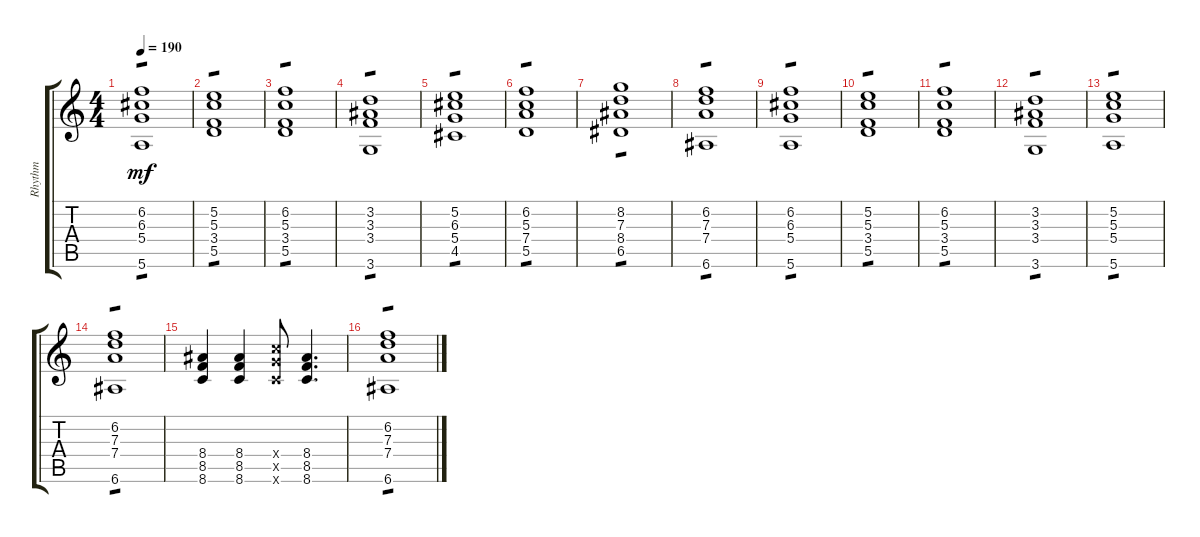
\track ("Rhythm" "Rhythm") {instrument distortionguitar}
\staff {score tabs}
\tuning (E4 B3 G3 D3 A2 E2) {hide}
\ts (4 4)
\tempo 190
\clef g2
\ks c
(6.2 6.3 5.4 5.6).1{tp 1 dy mf} |
(5.2 5.3 3.4 5.5).1{tp 1} |
(6.2 5.3 3.4 5.5).1{tp 1} |
(3.2 3.3 3.4 3.6).1{tp 1} |
(5.2 6.3 5.4 4.5).1{tp 1} |
(6.2 5.3 7.4 5.5).1{tp 1} |
(8.2 7.3 8.4 6.5).1{tp 1} |
(6.2 7.3 7.4 6.6).1{tp 1} |
(6.2 6.3 5.4 5.6).1{tp 1} |
(5.2 5.3 3.4 5.5).1{tp 1} |
(6.2 5.3 3.4 5.5).1{tp 1} |
(3.2 3.3 3.4 3.6).1{tp 1} |
(5.2 5.3 5.4 5.6).1{tp 1} |
(6.2 7.3 7.4 6.6).1{tp 1} |
(8.4 8.5 8.6).4 (8.4 8.5 8.6).4 (10.4{x} 10.5{x} 8.6{x}).8 (8.4 8.5 8.6).4{d} |
(6.2 7.3 7.4 6.6).1{tp 1}
